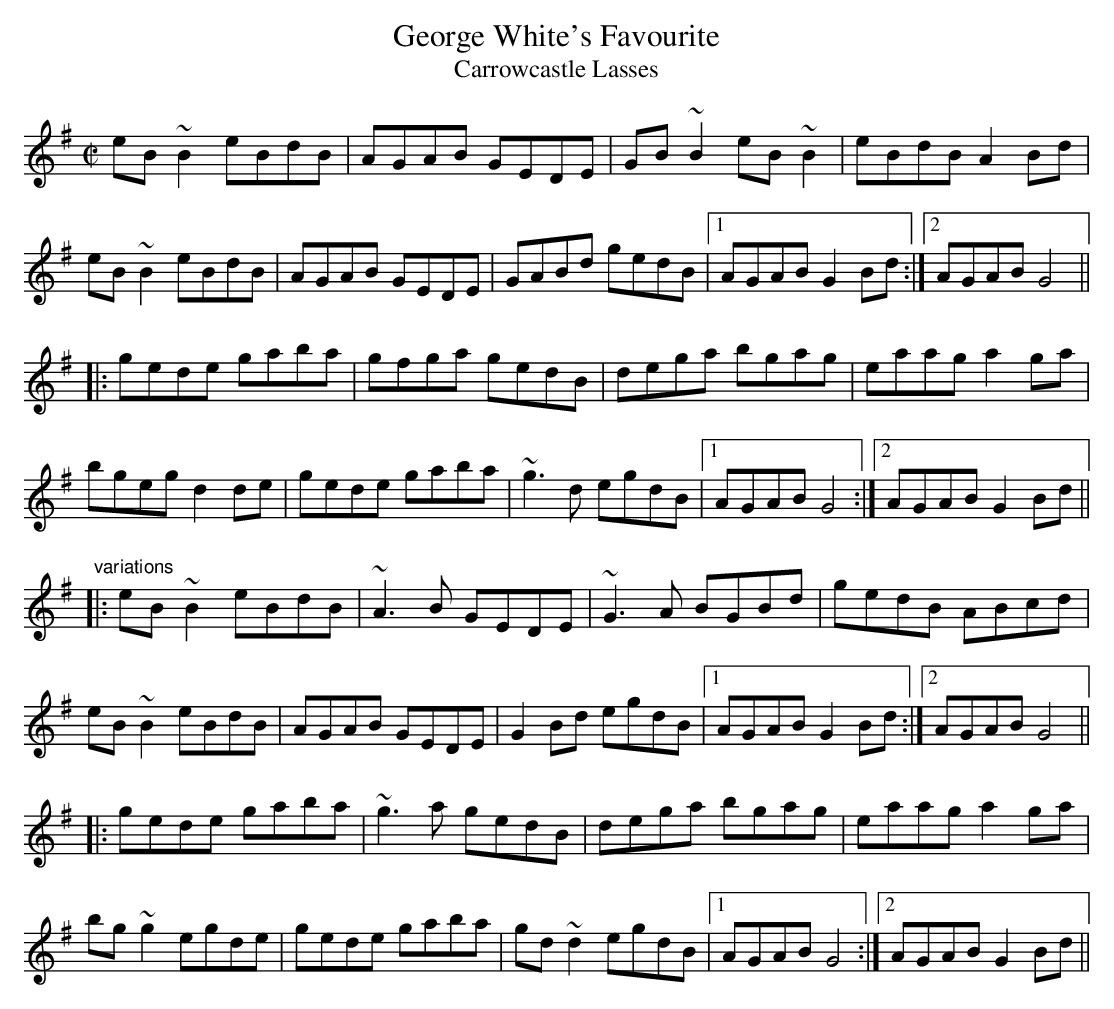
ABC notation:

X:1
T:George White's Favourite
T:Carrowcastle Lasses
M:C|
K:G
eB~B2 eBdB|AGAB GEDE|GB~B2 eB~B2|eBdB A2Bd|
eB~B2 eBdB|AGAB GEDE|GABd gedB|1 AGAB G2Bd:|2 AGAB G4||
|:gede gaba|gfga gedB|dega bgag|eaag a2ga|
bgeg d2de|gede gaba|~g3d egdB|1 AGAB G4:|2 AGAB G2Bd||
"variations"
|:eB~B2 eBdB|~A3B GEDE|~G3A BGBd|gedB ABcd|
eB~B2 eBdB|AGAB GEDE|G2Bd egdB|1 AGAB G2Bd:|2 AGAB G4||
|:gede gaba|~g3a gedB|dega bgag|eaag a2ga|
bg~g2 egde|gede gaba|gd~d2 egdB|1 AGAB G4:|2 AGAB G2Bd||
